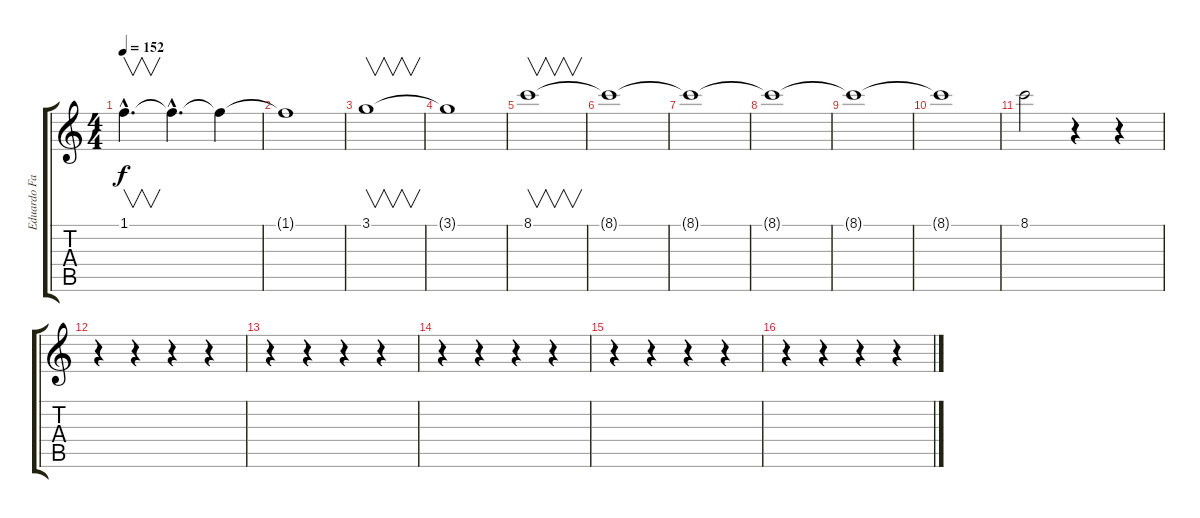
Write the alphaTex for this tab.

\track ("Eduardo Falaschi" "Eduardo Fa") {instrument distortionguitar}
\staff {score tabs}
\tuning (E4 B3 G3 D3 A2 E2) {hide}
\ts (4 4)
\tempo 152
\clef g2
\ks c
1.1{hac}.4{v d dy f} 1.1{hac t}.4{d} 1.1{t}.4 |
1.1{t}.1 |
3.1.1{v} |
3.1{t}.1 |
8.1.1{v} |
8.1{t}.1 |
8.1{t}.1 |
8.1{t}.1 |
8.1{t}.1 |
8.1{t}.1 |
8.1.2 r.4 r.4 |
r.4 r.4 r.4 r.4 |
r.4 r.4 r.4 r.4 |
r.4 r.4 r.4 r.4 |
r.4 r.4 r.4 r.4 |
r.4 r.4 r.4 r.4
